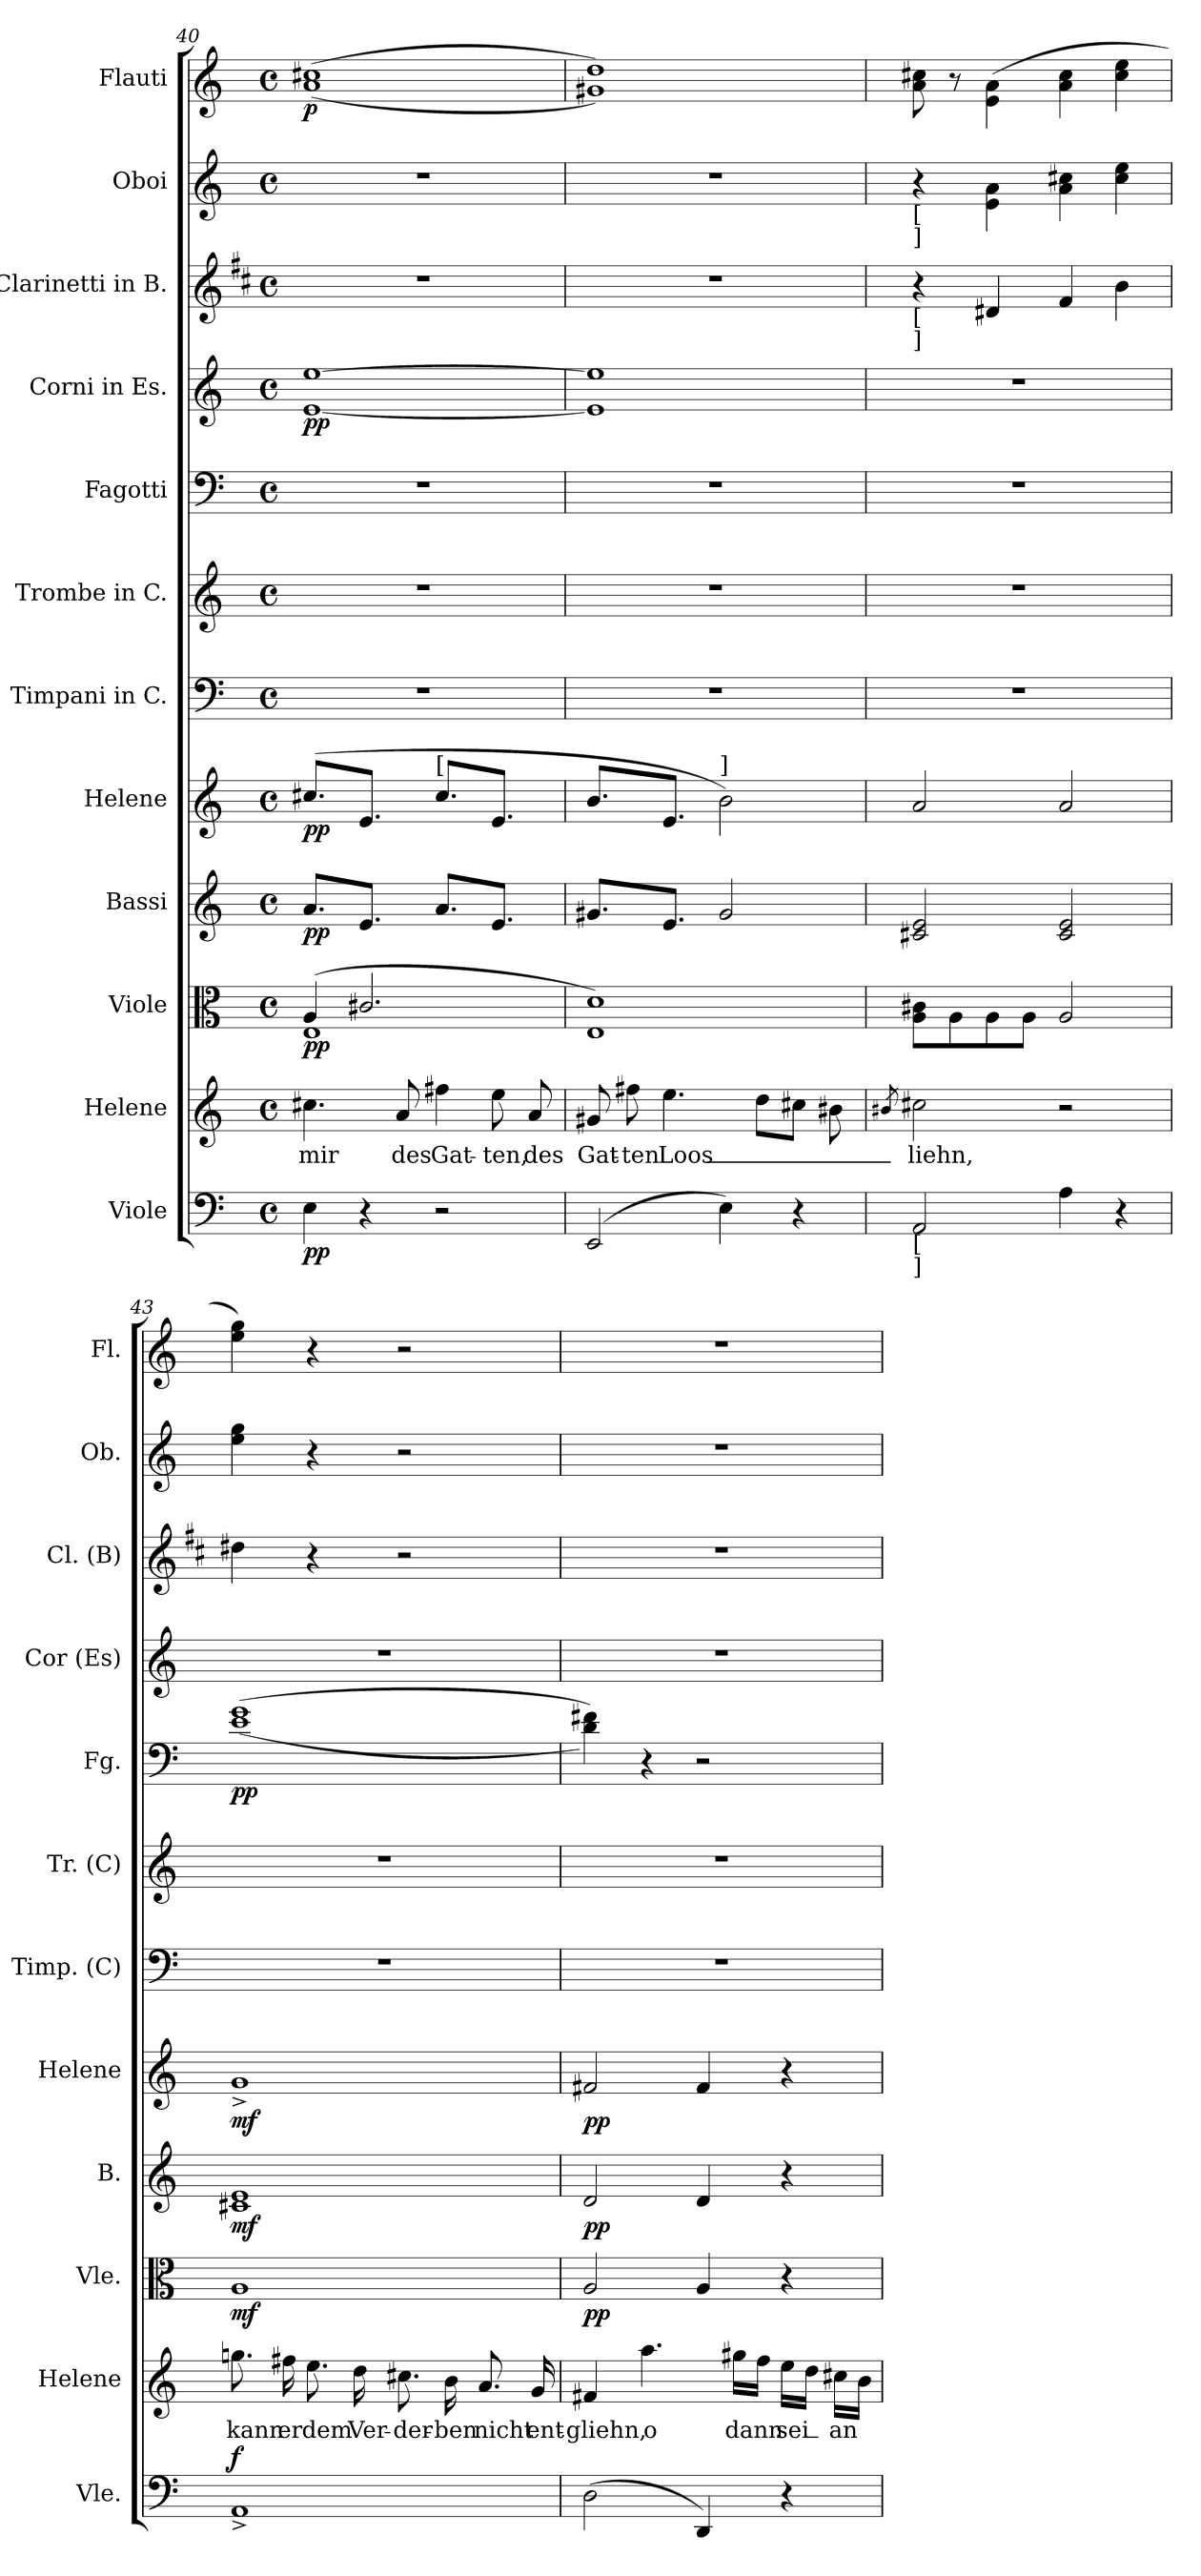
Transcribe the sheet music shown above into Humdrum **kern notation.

**kern	**dynam	**kern	**text	**kern	**dynam	**kern	**dynam	**kern	**dynam	**kern	**kern	**kern	**dynam	**kern	**dynam	**kern	**kern	**kern	**dynam
*part12	*part12	*part11	*part11	*part10	*part10	*part9	*part9	*part8	*part8	*part7	*part6	*part5	*part5	*part4	*part4	*part3	*part2	*part1	*part1
*staff12	*staff12	*staff11	*staff11	*staff10	*staff10	*staff9	*staff9	*staff8	*staff8	*staff7	*staff6	*staff5	*staff5	*staff4	*staff4	*staff3	*staff2	*staff1	*staff1
*I"Viole	*	*I"Helene	*	*I"Viole	*	*I"Bassi	*	*I"Helene	*	*I"Timpani in C.	*I"Trombe in C.	*I"Fagotti	*	*I"Corni in Es.	*	*I"Clarinetti in B.	*I"Oboi	*I"Flauti	*
*I'Vle.	*	*I'Helene	*	*I'Vle.	*	*I'B.	*	*I'Helene	*	*I'Timp. (C)	*I'Tr. (C)	*I'Fg.	*	*I'Cor (Es)	*	*I'Cl. (B)	*I'Ob.	*I'Fl.	*
*clefF4	*	*clefG2	*	*clefC3	*	*clefG2	*	*clefG2	*	*clefF4	*clefG2	*clefF4	*	*clefG2	*	*clefG2	*clefG2	*clefG2	*
*	*	*	*	*	*	*	*	*	*	*	*	*	*	*ITrd4c7	*	*ITrd1c2	*	*	*
*k[]	*	*k[]	*	*k[]	*	*k[]	*	*k[]	*	*k[]	*k[]	*k[]	*	*k[b-]	*	*k[]	*k[]	*k[]	*
*C:	*	*C:	*	*C:	*	*C:	*	*C:	*	*C:	*C:	*C:	*	*F:	*	*C:	*C:	*C:	*
*M4/4	*	*M4/4	*	*M4/4	*	*M4/4	*	*M4/4	*	*M4/4	*M4/4	*M4/4	*	*M4/4	*	*M4/4	*M4/4	*M4/4	*
*met(c)	*	*met(c)	*	*met(c)	*	*met(c)	*	*met(c)	*	*met(c)	*met(c)	*met(c)	*	*met(c)	*	*met(c)	*met(c)	*met(c)	*
=40	=40	=40	=40	=40	=40	=40	=40	=40	=40	=40	=40	=40	=40	=40	=40	=40	=40	=40	=40
*	*	*	*	*^	*	*	*	*	*	*	*	*	*	*	*	*	*	*	*
*	*	*	*	*	*	*	*Xtuplet	*	*Xtuplet	*	*	*	*	*	*	*	*	*	*	*
!	!LO:DY:b	!	!	!	!	!LO:DY:b	!	!LO:DY:b	!	!LO:DY:b	!	!	!	!	!	!LO:DY:b	!	!	!	!LO:DY:b
4E\	pp	4.cc#\	mir	(>4A/	1E	pp	6.a/L	pp	(>6.cc#/L	pp	1r	1r	1r	.	[1A [1a	pp	1r	1r	(>(<1a 1cc#	p
4r	.	.	.	2.c#/	.	.	6.e/J	.	6.e/J	.	.	.	.	.	.	.	.	.	.	.
.	.	8a/	des	.	.	.	.	.	.	.	.	.	.	.	.	.	.	.	.	.
!	!	!	!	!	!	!	!	!	!LO:TX:a:t=[	!	!	!	!	!	!	!	!	!	!	!
2r	.	4ff#\	Gat-	.	.	.	6.a/L	.	6.cc#/L	.	.	.	.	.	.	.	.	.	.	.
.	.	8ee\	ten,	.	.	.	6.e/J	.	6.e/J	.	.	.	.	.	.	.	.	.	.	.
.	.	8a/	des	.	.	.	.	.	.	.	.	.	.	.	.	.	.	.	.	.
*	*	*	*	*v	*v	*	*	*	*	*	*	*	*	*	*	*	*	*	*	*
=41	=41	=41	=41	=41	=41	=41	=41	=41	=41	=41	=41	=41	=41	=41	=41	=41	=41	=41	=41
(>2EE/	.	8g#/	Gat-	1E 1d)	.	6.g#/L	.	6.b/L	.	1r	1r	1r	.	1A] 1a]	.	1r	1r	1g# 1dd))	.
.	.	8ff#\	ten	.	.	.	.	.	.	.	.	.	.	.	.	.	.	.	.
.	.	4.ee\	Loos_	.	.	6.e/J	.	6.e/J	.	.	.	.	.	.	.	.	.	.	.
!	!	!	!	!	!	!	!	!LO:TX:a:t=]	!	!	!	!	!	!	!	!	!	!	!
4E\)	.	.	.	.	.	2g#/	.	2b\)	.	.	.	.	.	.	.	.	.	.	.
.	.	8dd\L	.	.	.	.	.	.	.	.	.	.	.	.	.	.	.	.	.
4r	.	8cc#\J	.	.	.	.	.	.	.	.	.	.	.	.	.	.	.	.	.
.	.	8b#\	.	.	.	.	.	.	.	.	.	.	.	.	.	.	.	.	.
!!LO:PB:g=z
=42	=42	=42	=42	=42	=42	=42	=42	=42	=42	=42	=42	=42	=42	=42	=42	=42	=42	=42	=42
.	.	8qb#/	.	.	.	.	.	.	.	.	.	.	.	.	.	.	.	.	.
!	!	!	!	!	!	!	!	!	!	!	!	!	!	!	!	!	!LO:TX:b:t=[	!	!
!	!	!	!	!	!	!	!	!	!	!	!	!	!	!	!	!	!LO:TX:b:t=]	!	!
!	!	!	!	!	!	!	!	!	!	!	!	!	!	!	!	!LO:TX:b:t=[	!	!	!
!	!	!	!	!	!	!	!	!	!	!	!	!	!	!	!	!LO:TX:b:t=]	!	!	!
!LO:TX:b:t=[	!	!	!	!	!	!	!	!	!	!	!	!	!	!	!	!	!	!	!
!LO:TX:b:t=]	!	!	!	!	!	!	!	!	!	!	!	!	!	!	!	!	!	!	!
2AA/	.	2cc#\	liehn,	8A\ 8c#\L	.	2c#/ 2e/	.	2a/	.	1r	1r	1r	.	1r	.	4r	4r	8a\ 8cc#\	.
.	.	.	.	8A	.	.	.	.	.	.	.	.	.	.	.	.	.	8r	.
.	.	.	.	8A	.	.	.	.	.	.	.	.	.	.	.	4c#	4e\ 4a\	(<4e\ 4a\	.
.	.	.	.	8AJ	.	.	.	.	.	.	.	.	.	.	.	.	.	.	.
4A\	.	2r	.	2A	.	2c#/ 2e/	.	2a/	.	.	.	.	.	.	.	4e	4a\ 4cc#\	4a\ 4cc#\	.
4r	.	.	.	.	.	.	.	.	.	.	.	.	.	.	.	4a	4cc#\ 4ee\	4cc#\ 4ee\	.
=43	=43	=43	=43	=43	=43	=43	=43	=43	=43	=43	=43	=43	=43	=43	=43	=43	=43	=43	=43
!	!LO:DY:a	!	!	!	!LO:DY:b	!	!LO:DY:b	!	!LO:DY:b	!	!	!	!LO:DY:b	!	!	!	!	!	!
1AA^<	f	8.ggn\	kann	1A	mf	1c# 1e	mf	1g^<	mf	1r	1r	(>(<1e 1g	pp	1r	.	4cc#	4ee\ 4gg\	4ee\ 4gg\)	.
.	.	16ff#\	er	.	.	.	.	.	.	.	.	.	.	.	.	.	.	.	.
.	.	8.ee\	dem	.	.	.	.	.	.	.	.	.	.	.	.	4r	4r	4r	.
.	.	16dd\	Ver-	.	.	.	.	.	.	.	.	.	.	.	.	.	.	.	.
.	.	8.cc#\	der-	.	.	.	.	.	.	.	.	.	.	.	.	2r	2r	2r	.
.	.	16b\	ben	.	.	.	.	.	.	.	.	.	.	.	.	.	.	.	.
.	.	8.a/	nicht	.	.	.	.	.	.	.	.	.	.	.	.	.	.	.	.
.	.	16g/	ent-	.	.	.	.	.	.	.	.	.	.	.	.	.	.	.	.
=44	=44	=44	=44	=44	=44	=44	=44	=44	=44	=44	=44	=44	=44	=44	=44	=44	=44	=44	=44
!	!	!	!	!	!LO:DY:b	!	!LO:DY:b	!	!LO:DY:b	!	!	!	!	!	!	!	!	!	!
(>2D\	.	4f#/	gliehn,	2A/	pp	2d/	pp	2f#/	pp	1r	1r	4d\ 4f#\))	.	1r	.	1r	1r	1r	.
.	.	4.aa\	o	.	.	.	.	.	.	.	.	4r	.	.	.	.	.	.	.
4DD/)	.	.	.	4A/	.	4d/	.	4f#/	.	.	.	2r	.	.	.	.	.	.	.
.	.	16gg#\LL	dann_	.	.	.	.	.	.	.	.	.	.	.	.	.	.	.	.
.	.	16ff\JJ	.	.	.	.	.	.	.	.	.	.	.	.	.	.	.	.	.
4r	.	16ee\LL	sei_	4r	.	4r	.	4r	.	.	.	.	.	.	.	.	.	.	.
.	.	16dd\JJ	.	.	.	.	.	.	.	.	.	.	.	.	.	.	.	.	.
.	.	16cc#\LL	an	.	.	.	.	.	.	.	.	.	.	.	.	.	.	.	.
.	.	16b\JJ	.	.	.	.	.	.	.	.	.	.	.	.	.	.	.	.	.
=	=	=	=	=	=	=	=	=	=	=	=	=	=	=	=	=	=	=	=
*-	*-	*-	*-	*-	*-	*-	*-	*-	*-	*-	*-	*-	*-	*-	*-	*-	*-	*-	*-
